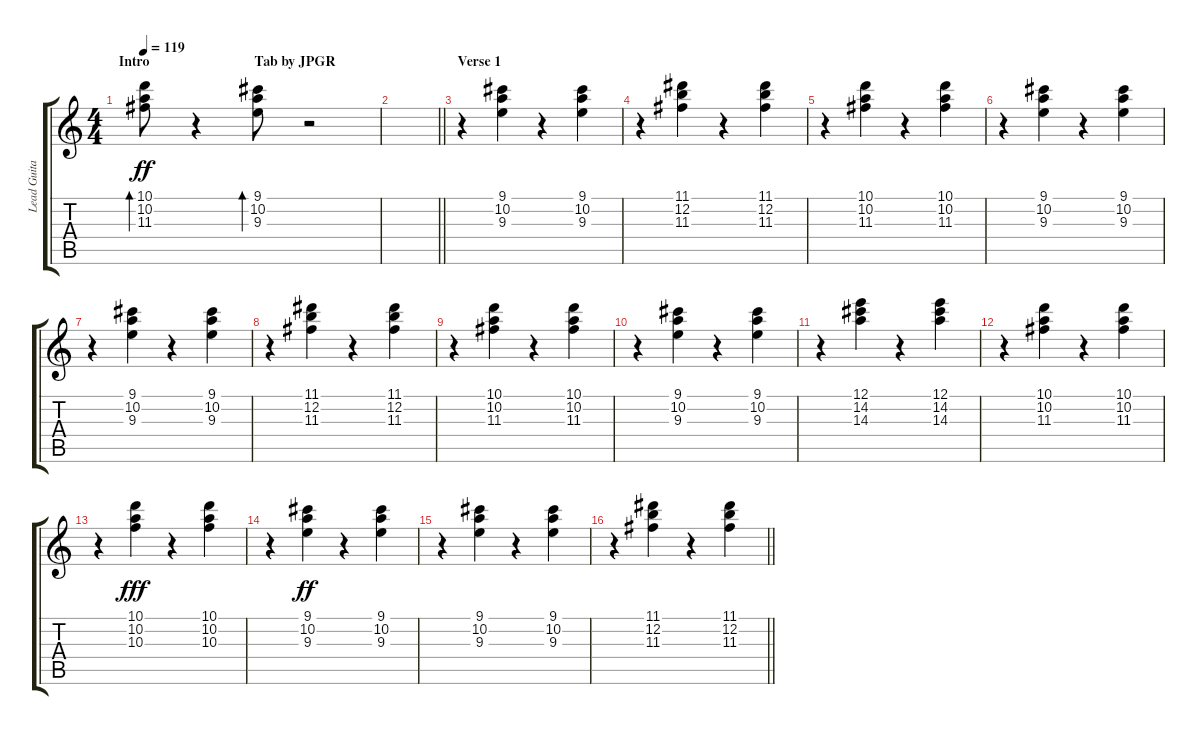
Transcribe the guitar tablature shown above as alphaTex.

\track ("Lead Guitar (George Harrison)" "Lead Guita") {instrument distortionguitar}
\staff {score tabs}
\tuning (E4 B3 G3 D3 A2 E2) {hide}
\ts (4 4)
\section ("" "Intro                              Tab by JPGR")
\tempo 119
\clef g2
\ks c
(10.1 10.2 11.3).8{bd 120 dy ff instrument distortionguitar} r.4 (9.1 10.2 9.3).8{bd 120} r.2 |
\barLineRight lightlight
|
\section ("" "Verse 1")
r.4 (9.1 10.2 9.3).4 r.4 (9.1 10.2 9.3).4 |
r.4 (11.1 12.2 11.3).4 r.4 (11.1 12.2 11.3).4 |
r.4 (10.1 10.2 11.3).4 r.4 (10.1 10.2 11.3).4 |
r.4 (9.1 10.2 9.3).4 r.4 (9.1 10.2 9.3).4 |
r.4 (9.1 10.2 9.3).4 r.4 (9.1 10.2 9.3).4 |
r.4 (11.1 12.2 11.3).4 r.4 (11.1 12.2 11.3).4 |
r.4 (10.1 10.2 11.3).4 r.4 (10.1 10.2 11.3).4 |
r.4 (9.1 10.2 9.3).4 r.4 (9.1 10.2 9.3).4 |
r.4 (12.1 14.2 14.3).4 r.4 (12.1 14.2 14.3).4 |
r.4 (10.1 10.2 11.3).4 r.4 (10.1 10.2 11.3).4 |
r.4 (10.1 10.2 10.3).4{dy fff} r.4 (10.1 10.2 10.3).4 |
r.4 (9.1 10.2 9.3).4{dy ff} r.4 (9.1 10.2 9.3).4 |
r.4 (9.1 10.2 9.3).4 r.4 (9.1 10.2 9.3).4 |
\barLineRight lightlight
r.4 (11.1 12.2 11.3).4 r.4 (11.1 12.2 11.3).4
